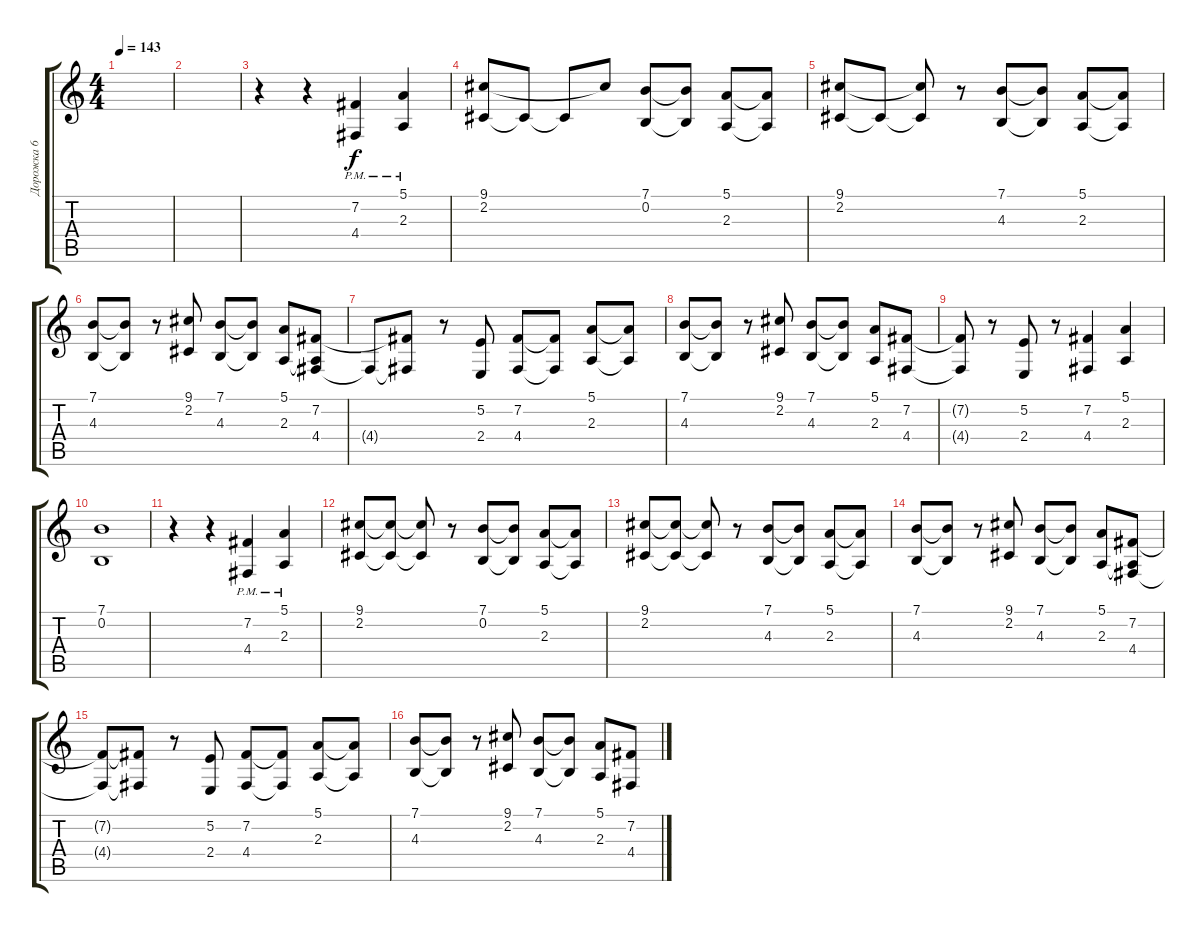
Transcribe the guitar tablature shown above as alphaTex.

\track ("Дорожка 6" "Дорожка 6") {instrument trumpet}
\staff {score tabs}
\tuning (E4 B3 G3 D3 A2 E2) {hide}
\ts (4 4)
\tempo 143
\clef g2
\ks c
|
|
r.4 r.4 (7.2 4.4{pm}).4 (5.1 2.3{pm}).4 |
(9.1 2.2).8 2.2{t}.8 2.2{t}.8 9.1{t}.8 (7.1 0.2).8 (7.1{t} 0.2{t}).8 (5.1 2.3).8 (5.1{t} 2.3{t}).8 |
(9.1 2.2).8 2.2{t}.8 (9.1{t} 2.2{t}).8 r.8 (7.1 4.3).8 (7.1{t} 4.3{t}).8 (5.1 2.3).8 (5.1{t} 2.3{t}).8 |
(7.1 4.3).8 (7.1{t} 4.3{t}).8 r.8 (9.1 2.2).8 (7.1 4.3).8 (7.1{t} 4.3{t}).8 (5.1 2.3).8 (7.2 2.3{t} 4.4).8 |
4.4{t}.8 (7.2{t} 4.4{t}).8 r.8 (5.2 2.4).8 (7.2 4.4).8 (7.2{t} 4.4{t}).8 (5.1 2.3).8 (5.1{t} 2.3{t}).8 |
(7.1 4.3).8 (7.1{t} 4.3{t}).8 r.8 (9.1 2.2).8 (7.1 4.3).8 (7.1{t} 4.3{t}).8 (5.1 2.3).8 (7.2 4.4).8 |
(7.2{t} 4.4{t}).8 r.8 (5.2 2.4).8 r.8 (7.2 4.4).4 (5.1 2.3).4 |
(7.1 0.2).1 |
r.4 r.4 (7.2 4.4{pm}).4 (5.1 2.3{pm}).4 |
(9.1 2.2).8 (9.1{t} 2.2{t}).8 (9.1{t} 2.2{t}).8 r.8 (7.1 0.2).8 (7.1{t} 0.2{t}).8 (5.1 2.3).8 (5.1{t} 2.3{t}).8 |
(9.1 2.2).8 (9.1{t} 2.2{t}).8 (9.1{t} 2.2{t}).8 r.8 (7.1 4.3).8 (7.1{t} 4.3{t}).8 (5.1 2.3).8 (5.1{t} 2.3{t}).8 |
(7.1 4.3).8 (7.1{t} 4.3{t}).8 r.8 (9.1 2.2).8 (7.1 4.3).8 (7.1{t} 4.3{t}).8 (5.1 2.3).8 (7.2 2.3{t} 4.4).8 |
(7.2{t} 4.4{t}).8 (7.2{t} 4.4{t}).8 r.8 (5.2 2.4).8 (7.2 4.4).8 (7.2{t} 4.4{t}).8 (5.1 2.3).8 (5.1{t} 2.3{t}).8 |
(7.1 4.3).8 (7.1{t} 4.3{t}).8 r.8 (9.1 2.2).8 (7.1 4.3).8 (7.1{t} 4.3{t}).8 (5.1 2.3).8 (7.2 4.4).8
